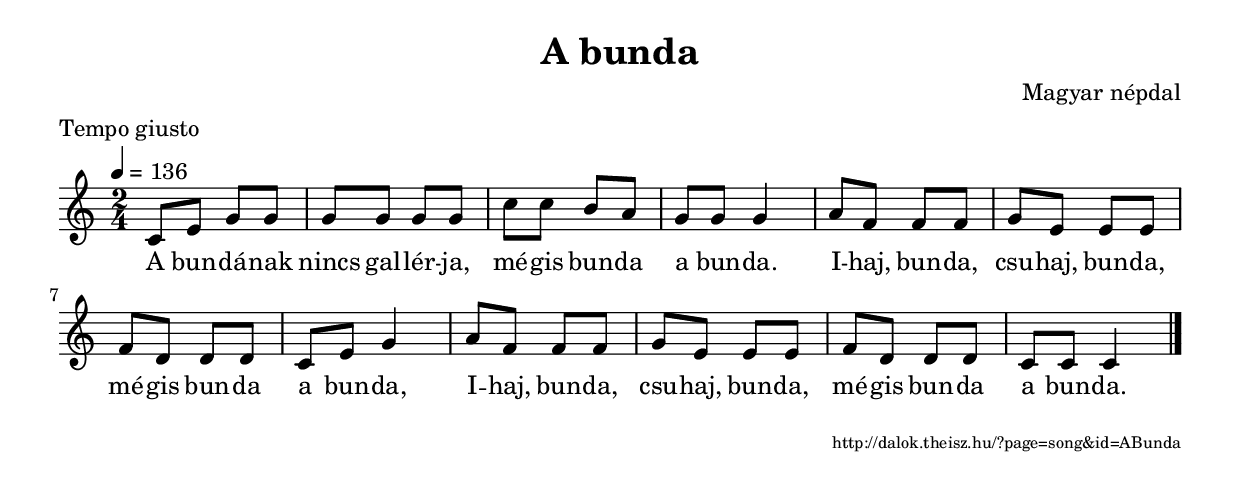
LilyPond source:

\version "2.10.33"


\header {
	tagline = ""	title = "A bunda"
	composer = "Magyar népdal"
	meter = "Tempo giusto"
}

VoiceA = { \key c \major \override Staff.TimeSignature #'style = #'()  \time 2/4 \tempo 4=136
	\relative f' { c8 e g g g g g g c c b a g g g4
a8 f f f g e e e f d d d c e g4
a8 f f f g e e e f d d d c c c4 \bar "|."
	}
}
SplitLyricsA = \lyricmode { 
A bun -- dá -- nak nincs gal -- lér -- ja, mé -- gis bun -- da a bun -- da.
I -- haj, bun -- da, csu -- haj, bun -- da, mé -- gis bun -- da a bun -- da,
I -- haj, bun -- da, csu -- haj, bun -- da, mé -- gis bun -- da a bun -- da.
}
\score {
	<<
		\context Voice = songStaff { \VoiceA }
		\lyricsto "songStaff" \new Lyrics \SplitLyricsA
	>>
	\layout {
		indent = #0
	}
}

\score {
	<<
		\context Voice = songStaff { \VoiceA }
	>>
	\midi {
	}
}

\markup { \fill-line { \hspace #1 \super http://dalok.theisz.hu/?page=song&id=ABunda } }

\paper {
}
